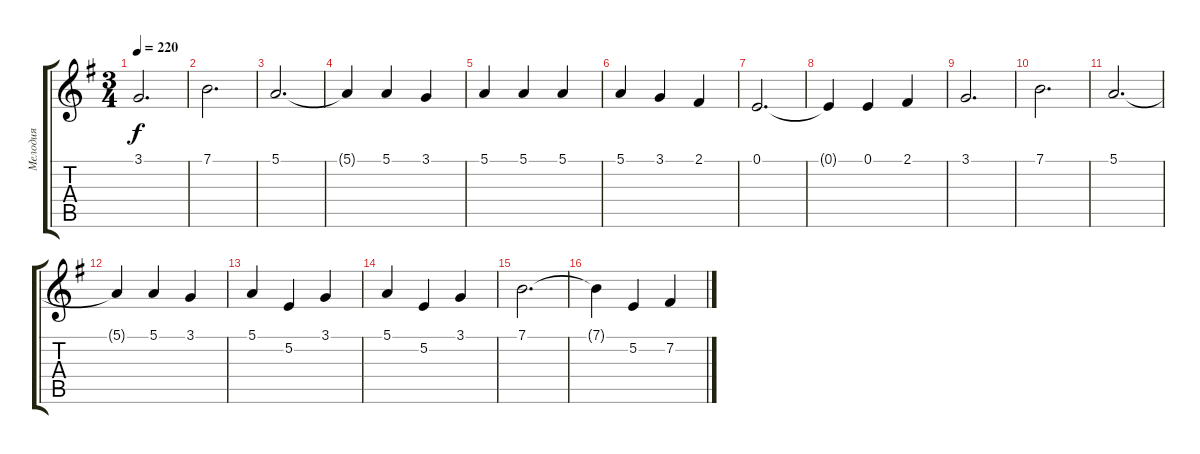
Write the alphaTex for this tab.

\track ("Мелодия" "Мелодия") {instrument acousticgrandpiano}
\staff {score tabs}
\tuning (E4 B3 G3 D3 A2 E2) {hide}
\ts (3 4)
\tempo 220
\clef g2
\ks eminor
3.1.2{d dy f} |
7.1.2{d} |
5.1.2{d} |
5.1{t}.4 5.1.4 3.1.4 |
5.1.4 5.1.4 5.1.4 |
5.1.4 3.1.4 2.1.4 |
0.1.2{d} |
0.1{t}.4 0.1.4 2.1.4 |
3.1.2{d} |
7.1.2{d} |
5.1.2{d} |
5.1{t}.4 5.1.4 3.1.4 |
5.1.4 5.2.4 3.1.4 |
5.1.4 5.2.4 3.1.4 |
7.1.2{d} |
7.1{t}.4 5.2.4 7.2.4
